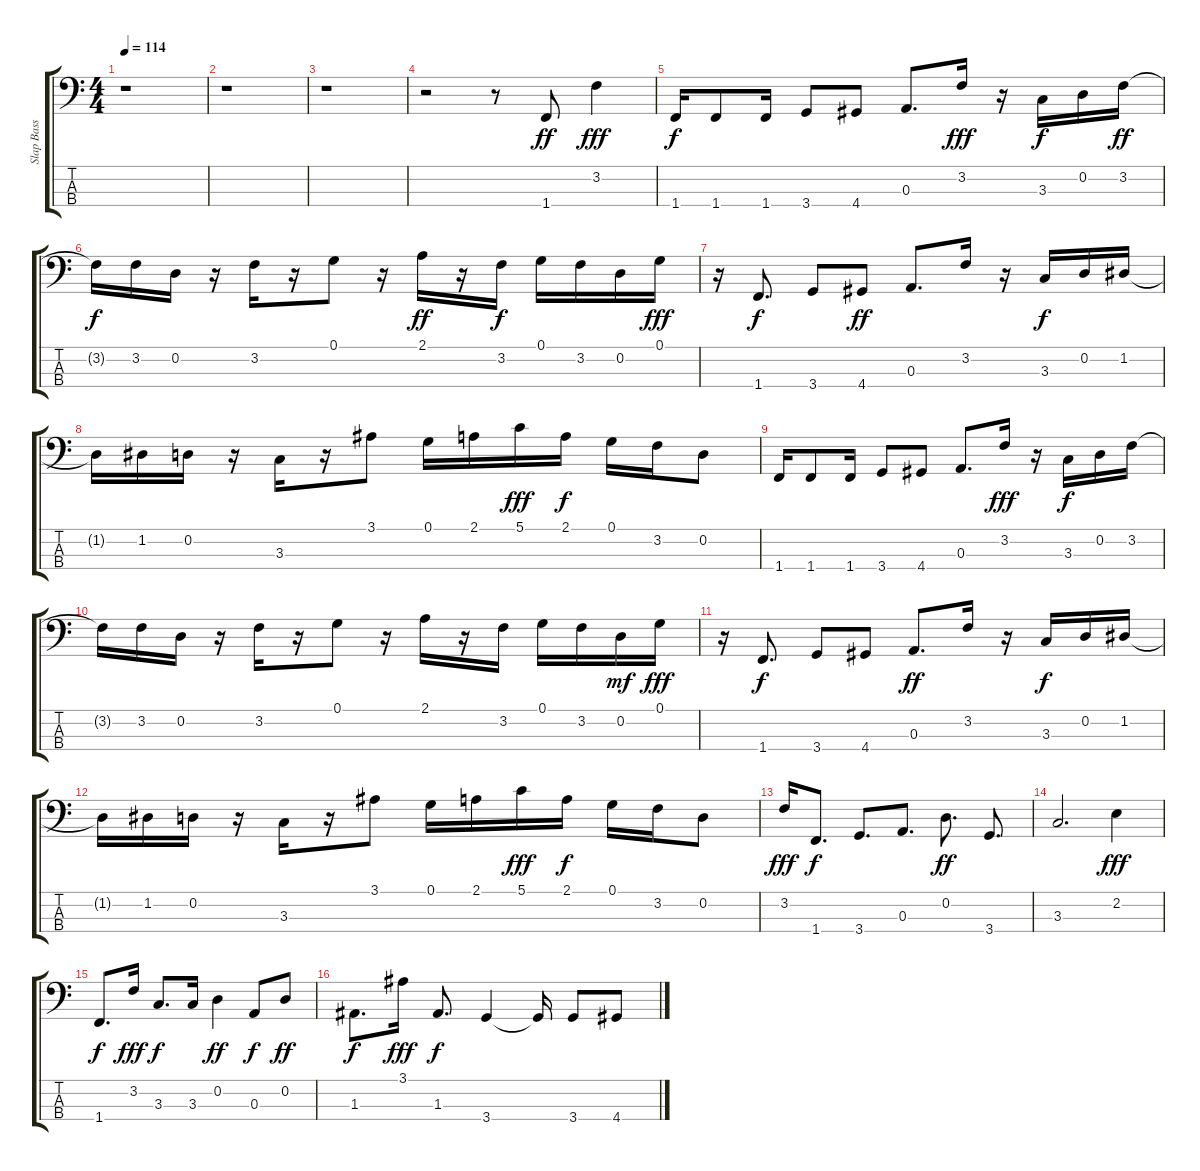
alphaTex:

\track ("Slap Bass 1" "Slap Bass ") {instrument slapbass1}
\staff {score tabs}
\tuning (G2 D2 A1 E1) {hide}
\ts (4 4)
\tempo 114
\clef f4
\ks c
r.1{dy ff instrument slapbass1} |
r.1 |
r.1 |
r.2 r.8 1.4.8{instrument slapbass1} 3.2.4{dy fff} |
1.4.16{dy f} 1.4.8 1.4.16 3.4.8 4.4.8 0.3.8{d} 3.2.16{dy fff} r.16 3.3.16{dy f} 0.2.16 3.2.16{dy ff} |
3.2{t}.16{dy f} 3.2.16 0.2.16 r.16 3.2.16 r.16 0.1.8 r.16 2.1.16{dy ff} r.16 3.2.16{dy f} 0.1.16 3.2.16 0.2.16 0.1.16{dy fff} |
r.16 1.4.8{d dy f} 3.4.8 4.4.8{dy ff} 0.3.8{d} 3.2.16 r.16 3.3.16{dy f} 0.2.16 1.2.16 |
1.2{t}.16 1.2.16 0.2.16 r.16 3.3.16 r.16 3.1.8 0.1.16 2.1.16 5.1.16{dy fff} 2.1.16{dy f} 0.1.16 3.2.16 0.2.8 |
1.4.16 1.4.8 1.4.16 3.4.8 4.4.8 0.3.8{d} 3.2.16{dy fff} r.16 3.3.16{dy f} 0.2.16 3.2.16 |
3.2{t}.16 3.2.16 0.2.16 r.16 3.2.16 r.16 0.1.8 r.16 2.1.16 r.16 3.2.16 0.1.16 3.2.16 0.2.16{dy mf} 0.1.16{dy fff} |
r.16 1.4.8{d dy f} 3.4.8 4.4.8 0.3.8{d dy ff} 3.2.16 r.16 3.3.16{dy f} 0.2.16 1.2.16 |
1.2{t}.16 1.2.16 0.2.16 r.16 3.3.16 r.16 3.1.8 0.1.16 2.1.16 5.1.16{dy fff} 2.1.16{dy f} 0.1.16 3.2.16 0.2.8 |
3.2.16{dy fff} 1.4.8{d dy f} 3.4.8{d} 0.3.8{d} 0.2.8{d dy ff} 3.4.8{d} |
3.3.2{d} 2.2.4{dy fff} |
1.4.8{d dy f} 3.2.16{dy fff} 3.3.8{d dy f} 3.3.16 0.2.4{dy ff} 0.3.8{dy f} 0.2.8{dy ff} |
1.3.8{d dy f} 3.1.16{dy fff} 1.3.8{d dy f} 3.4.4 3.4{t}.16 3.4.8 4.4.8
